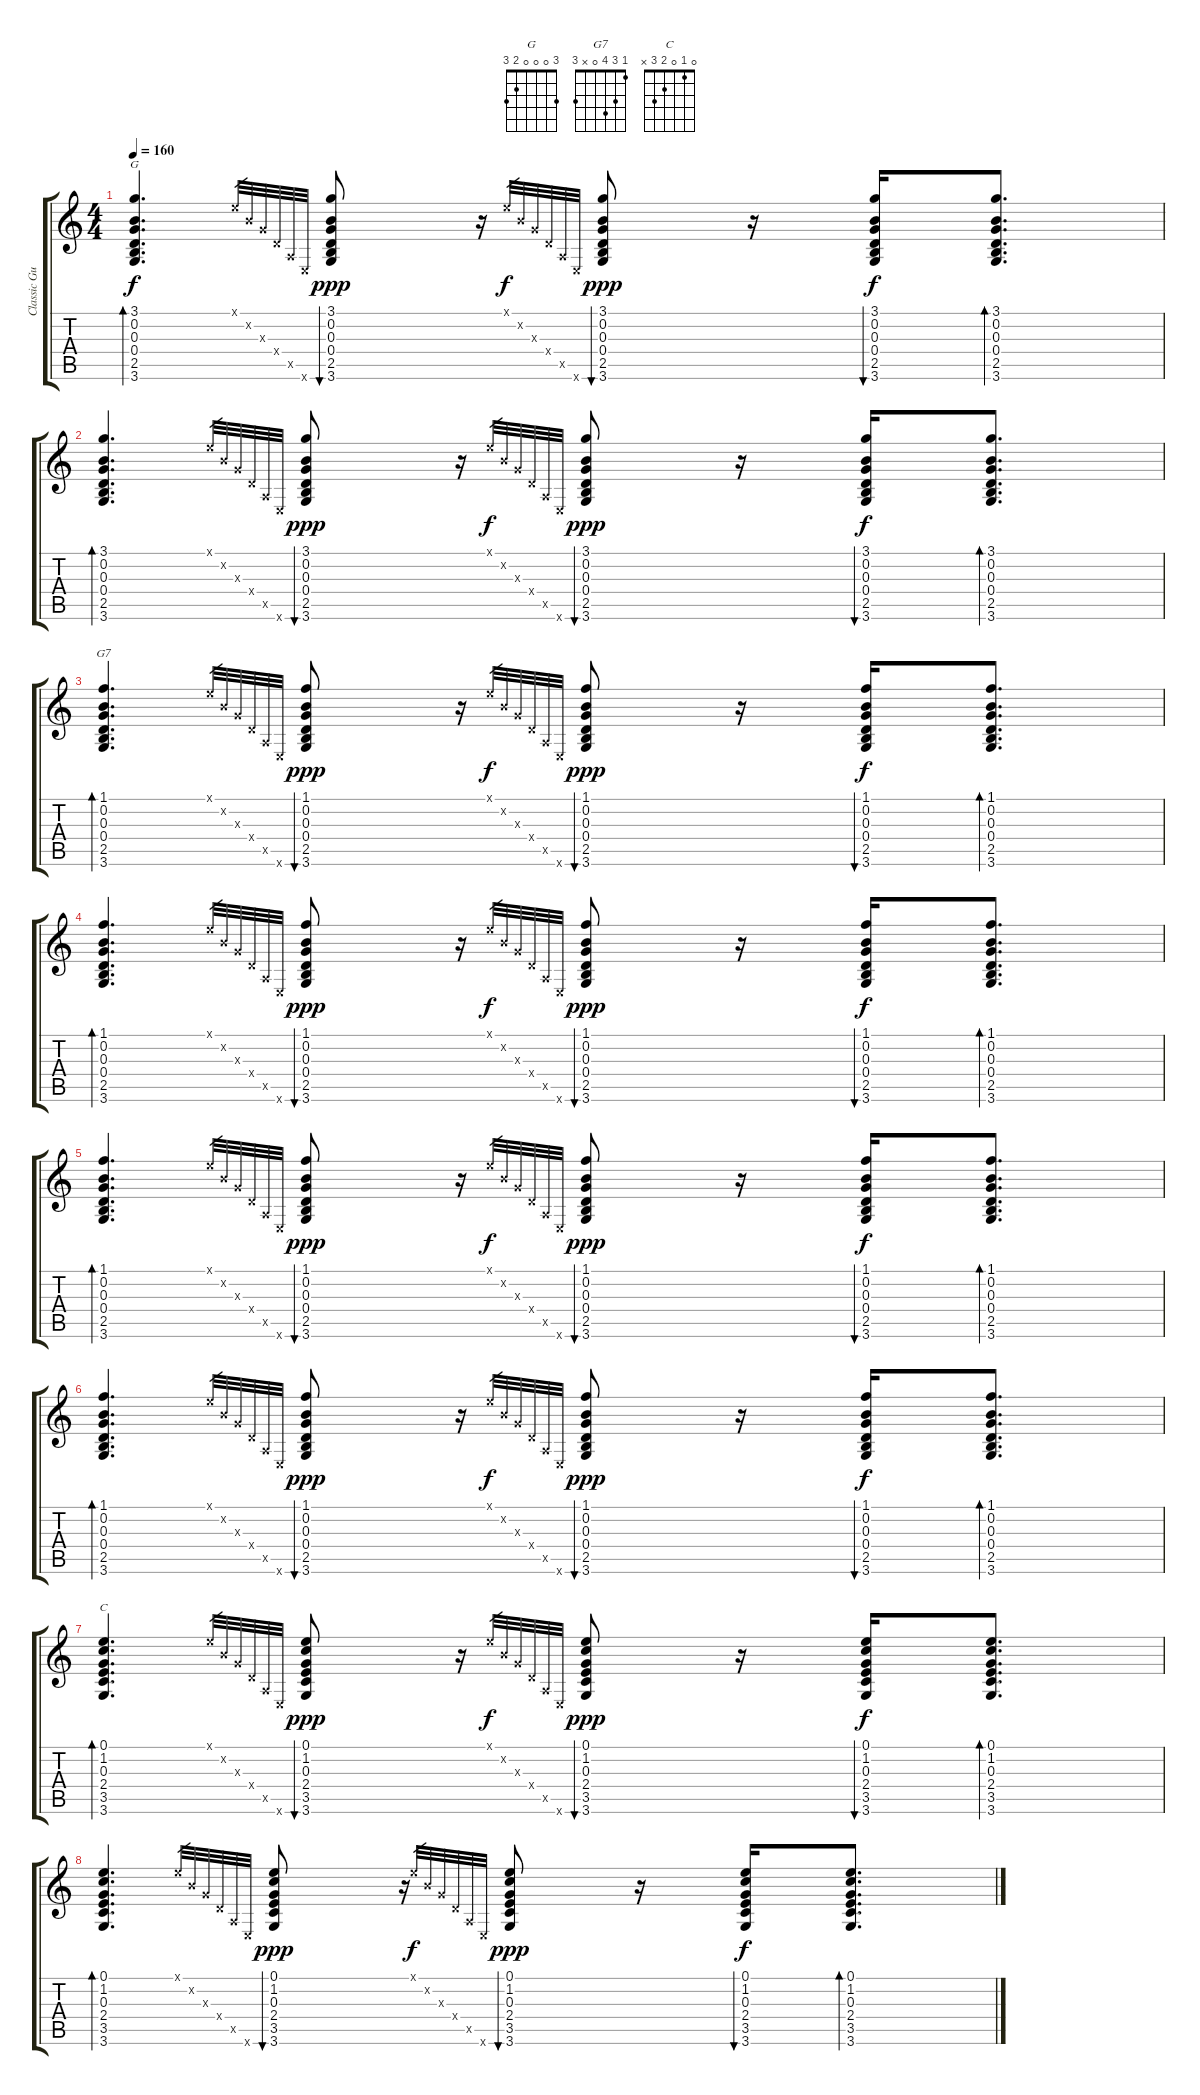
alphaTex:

\track ("Classic Guitar" "Classic Gu") {instrument acousticguitarnylon}
\staff {score tabs}
\tuning (E4 B3 G3 D3 A2 E2) {hide}
\chord ("G" 3 0 0 0 2 3)
\chord ("G7" 1 3 4 0 x 3)
\chord ("C" 0 1 0 2 3 x)
\ts (4 4)
\tempo 160
\clef g2
\ks c
(3.1 0.2 0.3 0.4 2.5 3.6).4{d bd 240 ch "G" dy f} 0.1{x}.32{gr} 0.2{x}.32{gr} 0.3{x}.32{gr} 0.4{x}.32{gr} 0.5{x}.32{gr} 0.6{x}.32{gr} (3.1 0.2 0.3 0.4 2.5 3.6).8{bu 30 dy ppp} r.16 0.1{x}.32{gr dy f} 0.2{x}.32{gr} 0.3{x}.32{gr} 0.4{x}.32{gr} 0.5{x}.32{gr} 0.6{x}.32{gr} (3.1 0.2 0.3 0.4 2.5 3.6).8{bu 30 dy ppp} r.16 (3.1 0.2 0.3 0.4 2.5 3.6).16{bu 30 dy f} (3.1 0.2 0.3 0.4 2.5 3.6).8{d bd 120} |
(3.1 0.2 0.3 0.4 2.5 3.6).4{d bd 240} 0.1{x}.32{gr} 0.2{x}.32{gr} 0.3{x}.32{gr} 0.4{x}.32{gr} 0.5{x}.32{gr} 0.6{x}.32{gr} (3.1 0.2 0.3 0.4 2.5 3.6).8{bu 30 dy ppp} r.16 0.1{x}.32{gr dy f} 0.2{x}.32{gr} 0.3{x}.32{gr} 0.4{x}.32{gr} 0.5{x}.32{gr} 0.6{x}.32{gr} (3.1 0.2 0.3 0.4 2.5 3.6).8{bu 30 dy ppp} r.16 (3.1 0.2 0.3 0.4 2.5 3.6).16{bu 30 dy f} (3.1 0.2 0.3 0.4 2.5 3.6).8{d bd 120} |
(1.1 0.2 0.3 0.4 2.5 3.6).4{d bd 240 ch "G7"} 0.1{x}.32{gr} 0.2{x}.32{gr} 0.3{x}.32{gr} 0.4{x}.32{gr} 0.5{x}.32{gr} 0.6{x}.32{gr} (1.1 0.2 0.3 0.4 2.5 3.6).8{bu 30 dy ppp} r.16 0.1{x}.32{gr dy f} 0.2{x}.32{gr} 0.3{x}.32{gr} 0.4{x}.32{gr} 0.5{x}.32{gr} 0.6{x}.32{gr} (1.1 0.2 0.3 0.4 2.5 3.6).8{bu 30 dy ppp} r.16 (1.1 0.2 0.3 0.4 2.5 3.6).16{bu 30 dy f} (1.1 0.2 0.3 0.4 2.5 3.6).8{d bd 120} |
(1.1 0.2 0.3 0.4 2.5 3.6).4{d bd 240} 0.1{x}.32{gr} 0.2{x}.32{gr} 0.3{x}.32{gr} 0.4{x}.32{gr} 0.5{x}.32{gr} 0.6{x}.32{gr} (1.1 0.2 0.3 0.4 2.5 3.6).8{bu 30 dy ppp} r.16 0.1{x}.32{gr dy f} 0.2{x}.32{gr} 0.3{x}.32{gr} 0.4{x}.32{gr} 0.5{x}.32{gr} 0.6{x}.32{gr} (1.1 0.2 0.3 0.4 2.5 3.6).8{bu 30 dy ppp} r.16 (1.1 0.2 0.3 0.4 2.5 3.6).16{bu 30 dy f} (1.1 0.2 0.3 0.4 2.5 3.6).8{d bd 120} |
(1.1 0.2 0.3 0.4 2.5 3.6).4{d bd 240} 0.1{x}.32{gr} 0.2{x}.32{gr} 0.3{x}.32{gr} 0.4{x}.32{gr} 0.5{x}.32{gr} 0.6{x}.32{gr} (1.1 0.2 0.3 0.4 2.5 3.6).8{bu 30 dy ppp} r.16 0.1{x}.32{gr dy f} 0.2{x}.32{gr} 0.3{x}.32{gr} 0.4{x}.32{gr} 0.5{x}.32{gr} 0.6{x}.32{gr} (1.1 0.2 0.3 0.4 2.5 3.6).8{bu 30 dy ppp} r.16 (1.1 0.2 0.3 0.4 2.5 3.6).16{bu 30 dy f} (1.1 0.2 0.3 0.4 2.5 3.6).8{d bd 120} |
(1.1 0.2 0.3 0.4 2.5 3.6).4{d bd 240} 0.1{x}.32{gr} 0.2{x}.32{gr} 0.3{x}.32{gr} 0.4{x}.32{gr} 0.5{x}.32{gr} 0.6{x}.32{gr} (1.1 0.2 0.3 0.4 2.5 3.6).8{bu 30 dy ppp} r.16 0.1{x}.32{gr dy f} 0.2{x}.32{gr} 0.3{x}.32{gr} 0.4{x}.32{gr} 0.5{x}.32{gr} 0.6{x}.32{gr} (1.1 0.2 0.3 0.4 2.5 3.6).8{bu 30 dy ppp} r.16 (1.1 0.2 0.3 0.4 2.5 3.6).16{bu 30 dy f} (1.1 0.2 0.3 0.4 2.5 3.6).8{d bd 120} |
(0.1 1.2 0.3 2.4 3.5 3.6).4{d bd 240 ch "C"} 0.1{x}.32{gr} 0.2{x}.32{gr} 0.3{x}.32{gr} 0.4{x}.32{gr} 0.5{x}.32{gr} 0.6{x}.32{gr} (0.1 1.2 0.3 2.4 3.5 3.6).8{bu 30 dy ppp} r.16 0.1{x}.32{gr dy f} 0.2{x}.32{gr} 0.3{x}.32{gr} 0.4{x}.32{gr} 0.5{x}.32{gr} 0.6{x}.32{gr} (0.1 1.2 0.3 2.4 3.5 3.6).8{bu 30 dy ppp} r.16 (0.1 1.2 0.3 2.4 3.5 3.6).16{bu 30 dy f} (0.1 1.2 0.3 2.4 3.5 3.6).8{d bd 120} |
(0.1 1.2 0.3 2.4 3.5 3.6).4{d bd 240} 0.1{x}.32{gr} 0.2{x}.32{gr} 0.3{x}.32{gr} 0.4{x}.32{gr} 0.5{x}.32{gr} 0.6{x}.32{gr} (0.1 1.2 0.3 2.4 3.5 3.6).8{bu 30 dy ppp} r.16 0.1{x}.32{gr dy f} 0.2{x}.32{gr} 0.3{x}.32{gr} 0.4{x}.32{gr} 0.5{x}.32{gr} 0.6{x}.32{gr} (0.1 1.2 0.3 2.4 3.5 3.6).8{bu 30 dy ppp} r.16 (0.1 1.2 0.3 2.4 3.5 3.6).16{bu 30 dy f} (0.1 1.2 0.3 2.4 3.5 3.6).8{d bd 120}
